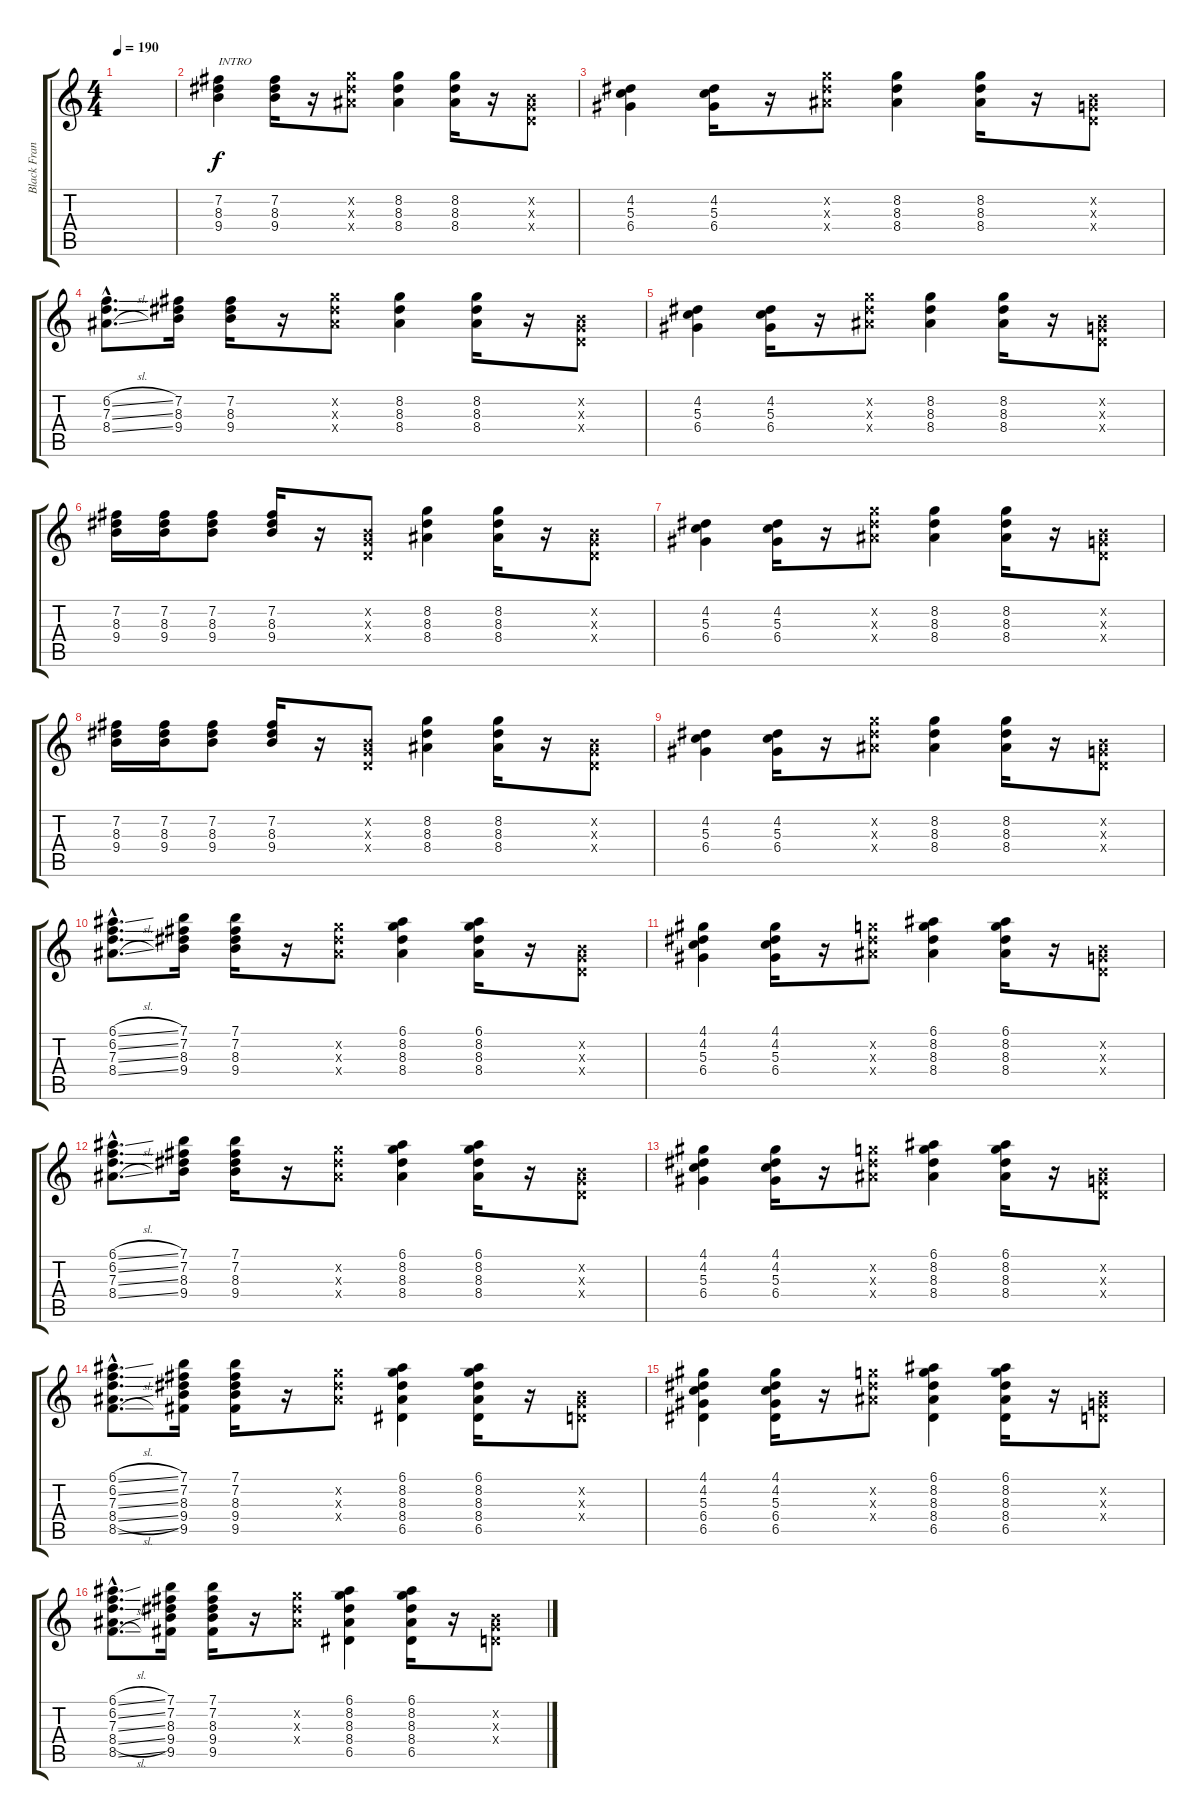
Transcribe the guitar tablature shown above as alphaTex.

\track ("Black Francis" "Black Fran") {instrument electricguitarmuted}
\staff {score tabs}
\tuning (E4 B3 G3 D3 A2 E2) {hide}
\ts (4 4)
\tempo 190
\clef g2
\ks c
|
(7.2 8.3 9.4).4{txt "INTRO"} (7.2 8.3 9.4).16 r.16 (8.2{x} 8.3{x} 8.4{x}).8 (8.2 8.3 8.4).4 (8.2 8.3 8.4).16 r.16 (0.2{x} 0.3{x} 0.4{x}).8 |
(4.2 5.3 6.4).4 (4.2 5.3 6.4).16 r.16 (8.2{x} 8.3{x} 8.4{x}).8 (8.2 8.3 8.4).4 (8.2 8.3 8.4).16 r.16 (0.2{x} 0.3{x} 0.4{x}).8 |
(6.2{sl hac} 7.3{sl hac} 8.4{sl hac}).8{d} (7.2 8.3 9.4).16 (7.2 8.3 9.4).16 r.16 (8.2{x} 8.3{x} 8.4{x}).8 (8.2 8.3 8.4).4 (8.2 8.3 8.4).16 r.16 (0.2{x} 0.3{x} 0.4{x}).8 |
(4.2 5.3 6.4).4 (4.2 5.3 6.4).16 r.16 (8.2{x} 8.3{x} 8.4{x}).8 (8.2 8.3 8.4).4 (8.2 8.3 8.4).16 r.16 (0.2{x} 0.3{x} 0.4{x}).8 |
(7.2 8.3 9.4).16 (7.2 8.3 9.4).16 (7.2 8.3 9.4).8 (7.2 8.3 9.4).16 r.16 (0.2{x} 0.3{x} 0.4{x}).8 (8.2 8.3 8.4).4 (8.2 8.3 8.4).16 r.16 (0.2{x} 0.3{x} 0.4{x}).8 |
(4.2 5.3 6.4).4 (4.2 5.3 6.4).16 r.16 (8.2{x} 8.3{x} 8.4{x}).8 (8.2 8.3 8.4).4 (8.2 8.3 8.4).16 r.16 (0.2{x} 0.3{x} 0.4{x}).8 |
(7.2 8.3 9.4).16 (7.2 8.3 9.4).16 (7.2 8.3 9.4).8 (7.2 8.3 9.4).16 r.16 (0.2{x} 0.3{x} 0.4{x}).8 (8.2 8.3 8.4).4 (8.2 8.3 8.4).16 r.16 (0.2{x} 0.3{x} 0.4{x}).8 |
(4.2 5.3 6.4).4 (4.2 5.3 6.4).16 r.16 (8.2{x} 8.3{x} 8.4{x}).8 (8.2 8.3 8.4).4 (8.2 8.3 8.4).16 r.16 (0.2{x} 0.3{x} 0.4{x}).8 |
(6.1{sl hac} 6.2{sl hac} 7.3{sl hac} 8.4{sl hac}).8{d} (7.1 7.2 8.3 9.4).16 (7.1 7.2 8.3 9.4).16 r.16 (8.2{x} 8.3{x} 8.4{x}).8 (6.1 8.2 8.3 8.4).4 (6.1 8.2 8.3 8.4).16 r.16 (0.2{x} 0.3{x} 0.4{x}).8 |
(4.1 4.2 5.3 6.4).4 (4.1 4.2 5.3 6.4).16 r.16 (8.2{x} 8.3{x} 8.4{x}).8 (6.1 8.2 8.3 8.4).4 (6.1 8.2 8.3 8.4).16 r.16 (0.2{x} 0.3{x} 0.4{x}).8 |
(6.1{sl hac} 6.2{sl hac} 7.3{sl hac} 8.4{sl hac}).8{d} (7.1 7.2 8.3 9.4).16 (7.1 7.2 8.3 9.4).16 r.16 (8.2{x} 8.3{x} 8.4{x}).8 (6.1 8.2 8.3 8.4).4 (6.1 8.2 8.3 8.4).16 r.16 (0.2{x} 0.3{x} 0.4{x}).8 |
(4.1 4.2 5.3 6.4).4 (4.1 4.2 5.3 6.4).16 r.16 (8.2{x} 8.3{x} 8.4{x}).8 (6.1 8.2 8.3 8.4).4 (6.1 8.2 8.3 8.4).16 r.16 (0.2{x} 0.3{x} 0.4{x}).8 |
(6.1{sl hac} 6.2{sl hac} 7.3{sl hac} 8.4{sl hac} 8.5{sl hac}).8{d} (7.1 7.2 8.3 9.4 9.5).16 (7.1 7.2 8.3 9.4 9.5).16 r.16 (8.2{x} 8.3{x} 8.4{x}).8 (6.1 8.2 8.3 8.4 6.5).4 (6.1 8.2 8.3 8.4 6.5).16 r.16 (0.2{x} 0.3{x} 0.4{x}).8 |
(4.1 4.2 5.3 6.4 6.5).4 (4.1 4.2 5.3 6.4 6.5).16 r.16 (8.2{x} 8.3{x} 8.4{x}).8 (6.1 8.2 8.3 8.4 6.5).4 (6.1 8.2 8.3 8.4 6.5).16 r.16 (0.2{x} 0.3{x} 0.4{x}).8 |
(6.1{sl hac} 6.2{sl hac} 7.3{sl hac} 8.4{sl hac} 8.5{sl hac}).8{d} (7.1 7.2 8.3 9.4 9.5).16 (7.1 7.2 8.3 9.4 9.5).16 r.16 (8.2{x} 8.3{x} 8.4{x}).8 (6.1 8.2 8.3 8.4 6.5).4 (6.1 8.2 8.3 8.4 6.5).16 r.16 (0.2{x} 0.3{x} 0.4{x}).8
